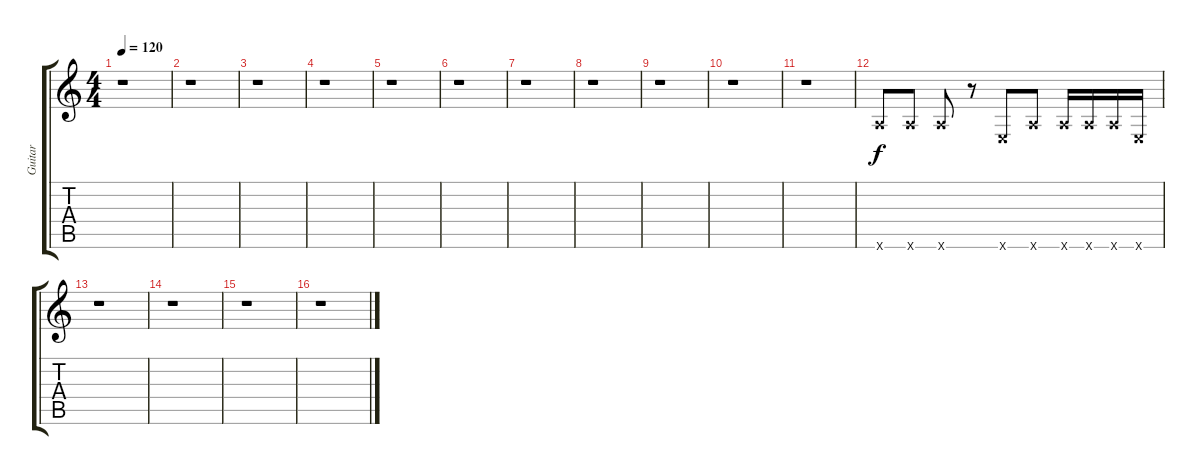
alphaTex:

\track ("Guitar" "Guitar") {instrument distortionguitar}
\staff {score tabs}
\tuning (E4 B3 G3 D3 A2 E2) {hide}
\ts (4 4)
\tempo 120
\clef g2
\ks c
r.1{dy f} |
r.1 |
r.1 |
r.1 |
r.1 |
r.1 |
r.1 |
r.1 |
r.1 |
r.1 |
r.1 |
5.6{x}.8 5.6{x}.8 5.6{x}.8 r.8 0.6{x}.8 5.6{x}.8 5.6{x}.16 5.6{x}.16 5.6{x}.16 0.6{x}.16 |
r.1 |
r.1 |
r.1 |
r.1
